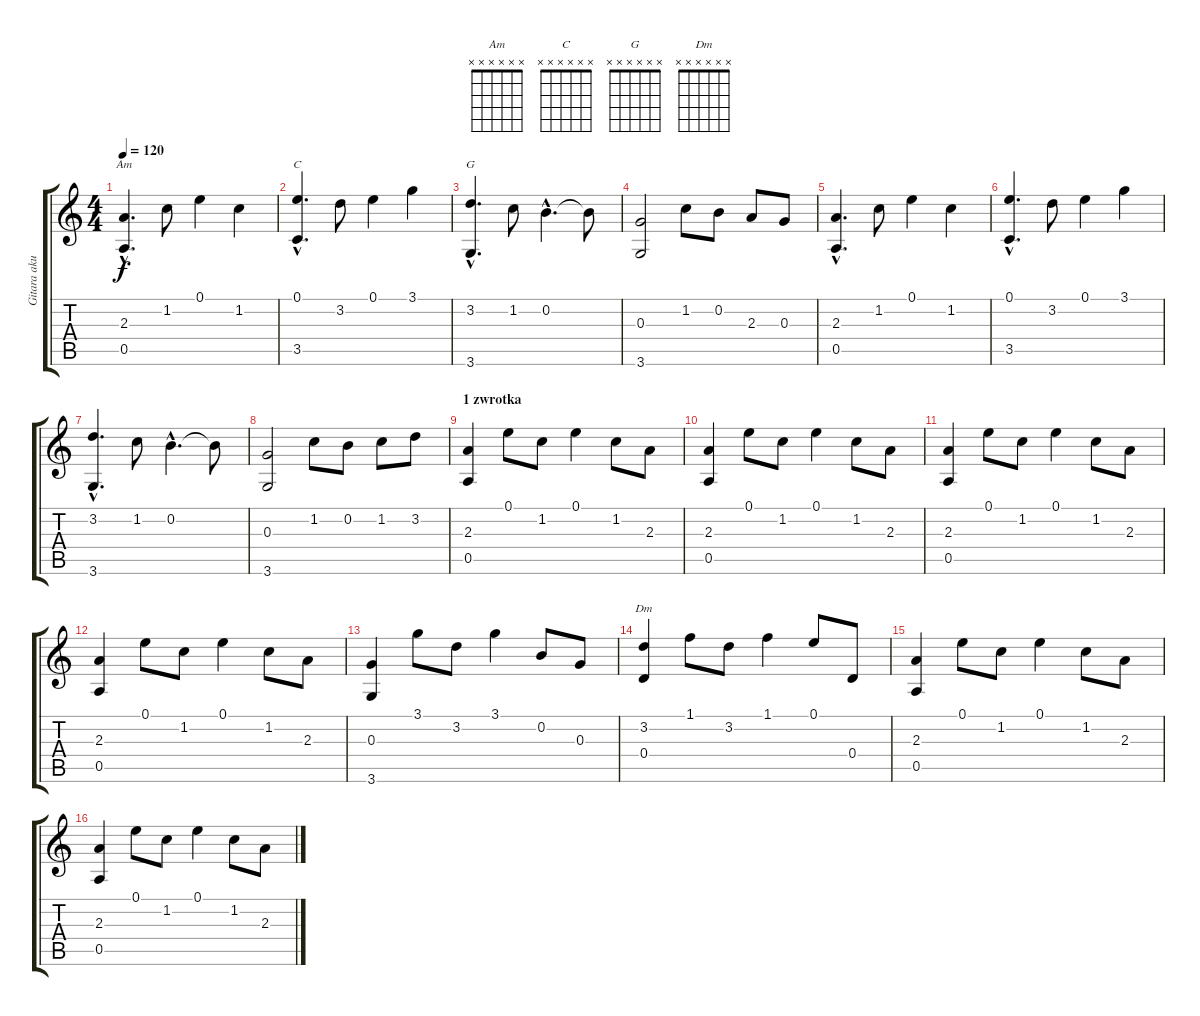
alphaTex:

\track ("Gitara akustyczna" "Gitara aku") {instrument acousticguitarsteel}
\staff {score tabs}
\tuning (E4 B3 G3 D3 A2 E2) {hide}
\chord ("Am" x x x x x x) {firstfret 0}
\chord ("C" x x x x x x) {firstfret 0}
\chord ("G" x x x x x x) {firstfret 0}
\chord ("Dm" x x x x x x) {firstfret 0}
\ts (4 4)
\tempo 120
\clef g2
\ks c
(2.3{hac} 0.5{hac}).4{d ch "Am" dy f} 1.2.8 0.1.4 1.2.4 |
(0.1{hac} 3.5{hac}).4{d ch "C"} 3.2.8 0.1.4 3.1.4 |
(3.2{hac} 3.6{hac}).4{d ch "G"} 1.2.8 0.2{hac}.4{d} 0.2{t}.8 |
(0.3 3.6).2 1.2.8 0.2.8 2.3.8 0.3.8 |
(2.3{hac} 0.5{hac}).4{d} 1.2.8 0.1.4 1.2.4 |
(0.1{hac} 3.5{hac}).4{d} 3.2.8 0.1.4 3.1.4 |
(3.2{hac} 3.6{hac}).4{d} 1.2.8 0.2{hac}.4{d} 0.2{t}.8 |
(0.3 3.6).2 1.2.8 0.2.8 1.2.8 3.2.8 |
\section ("" "1 zwrotka")
(2.3 0.5).4 0.1.8 1.2.8 0.1.4 1.2.8 2.3.8 |
(2.3 0.5).4 0.1.8 1.2.8 0.1.4 1.2.8 2.3.8 |
(2.3 0.5).4 0.1.8 1.2.8 0.1.4 1.2.8 2.3.8 |
(2.3 0.5).4 0.1.8 1.2.8 0.1.4 1.2.8 2.3.8 |
(0.3 3.6).4 3.1.8 3.2.8 3.1.4 0.2.8 0.3.8 |
(3.2 0.4).4{ch "Dm"} 1.1.8 3.2.8 1.1.4 0.1.8 0.4.8 |
(2.3 0.5).4 0.1.8 1.2.8 0.1.4 1.2.8 2.3.8 |
(2.3 0.5).4 0.1.8 1.2.8 0.1.4 1.2.8 2.3.8
